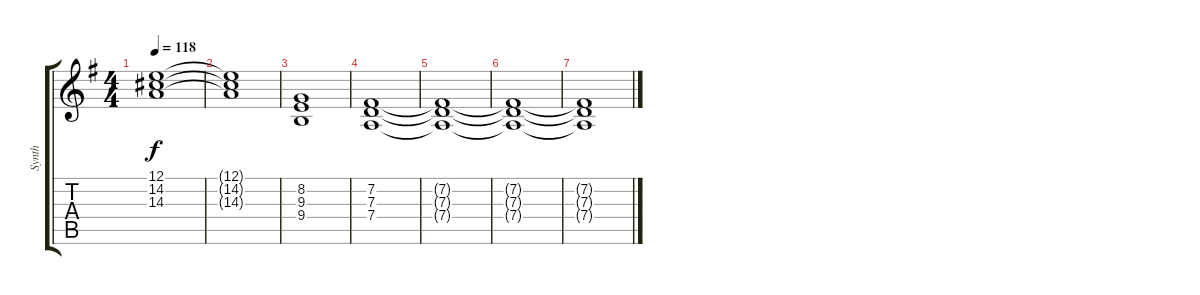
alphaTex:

\track ("Synth" "Synth") {instrument pad8sweep}
\staff {score tabs}
\tuning (E4 B3 G3 D3 A2 E2) {hide}
\ts (4 4)
\tempo 118
\clef g2
\ks eminor
(12.1{t} 14.2{t} 14.3{t}).1{dy f} |
(12.1{t} 14.2{t} 14.3{t}).1 |
(8.2 9.3 9.4).1{volume 7} |
(7.2 7.3 7.4).1{volume 0} |
(7.2{t} 7.3{t} 7.4{t}).1 |
(7.2{t} 7.3{t} 7.4{t}).1 |
(7.2{t} 7.3{t} 7.4{t}).1
